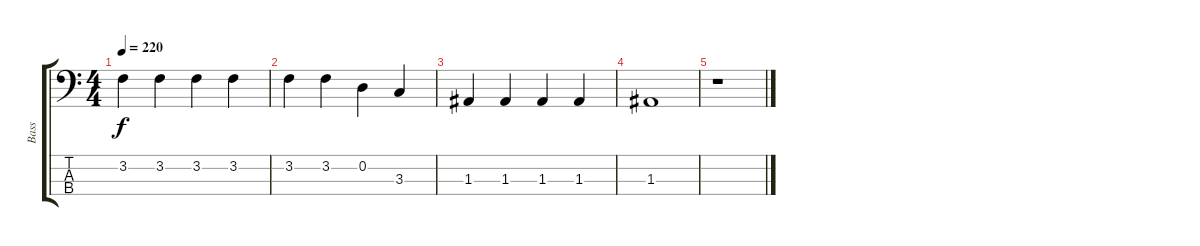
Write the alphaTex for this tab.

\track ("Bass" "Bass") {instrument electricbassfinger}
\staff {score tabs}
\tuning (G2 D2 A1 E1) {hide}
\ts (4 4)
\tempo 220
\clef f4
\ks c
3.2.4{dy f} 3.2.4 3.2.4 3.2.4 |
3.2.4 3.2.4 0.2.4 3.3.4 |
1.3.4 1.3.4 1.3.4 1.3.4 |
1.3.1 |
r.1
